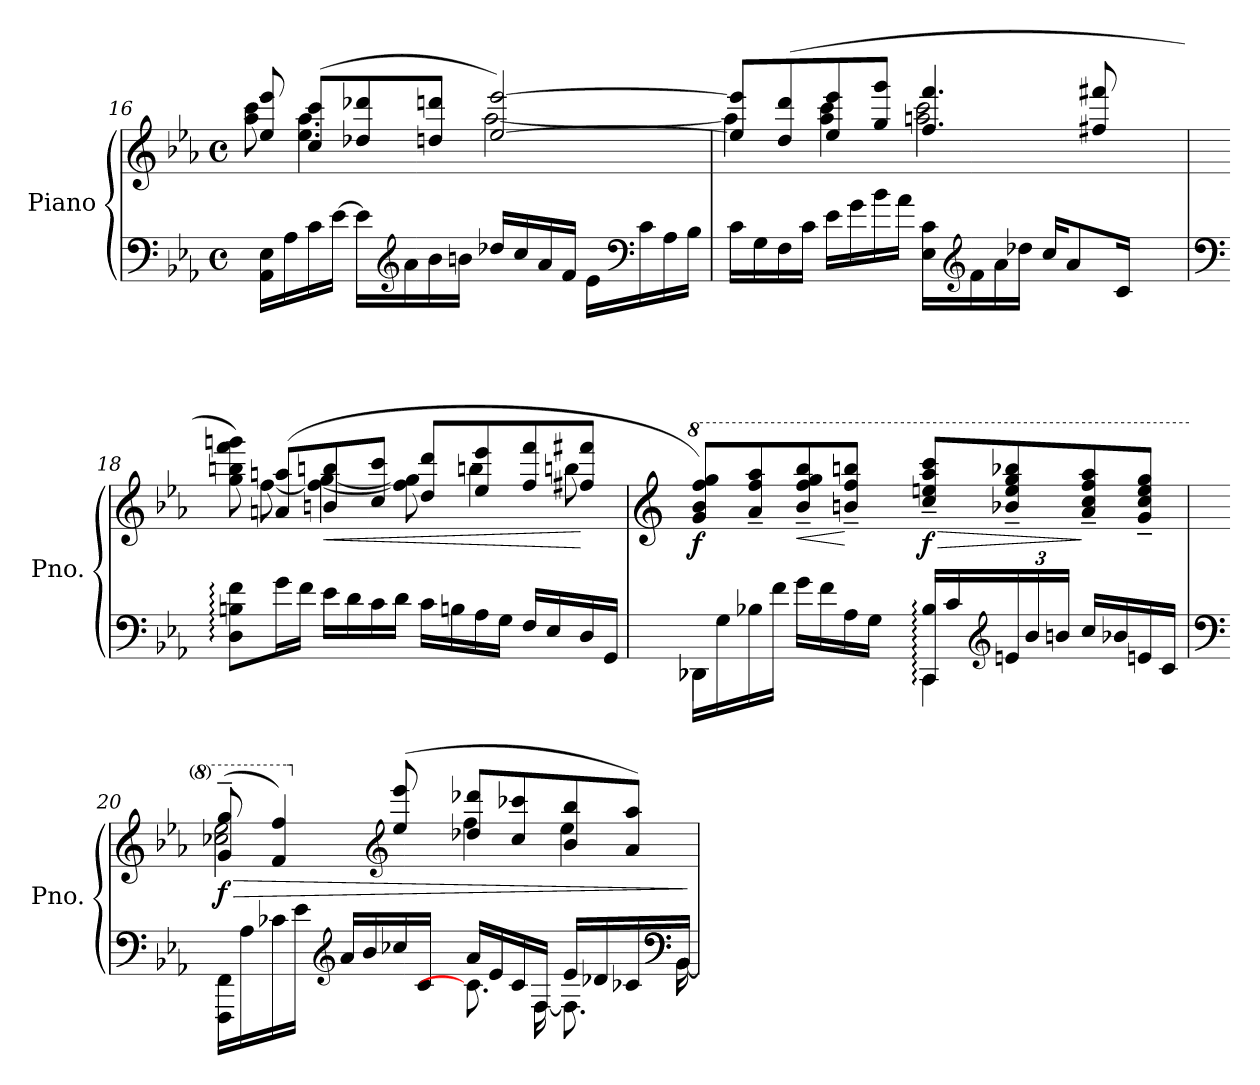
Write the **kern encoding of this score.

**kern	**kern	**dynam
*part1	*part1	*part1
*staff2	*staff1	*staff1/2
*I"Piano	*	*
*I'Pno.	*	*
*clefF4	*clefG2	*
*k[b-e-a-]	*k[b-e-a-]	*
*M4/4	*M4/4	*
*met(c)	*met(c)	*
=16	=16	=16
*	*^	*
16AA-\ 16E-\LL	8ee-/ 8eee-/	8aa-\ 8ccc\	.
16A-\	.	.	.
*	*MM72	*	*
16c\	(8cc/ 8ccc/L	4.ee-\ 4.aa-\	.
[16e-\JJ	.	.	.
16e-\LL]	8dd-X/ 8ddd-X/	.	.
*clefG2	*	*	*
16a-\	.	.	.
16b-\	8ddn/ 8dddn/J	.	.
16bn\JJ	.	.	.
16dd-X/LL	[2ee-/ [2eee-/)	[2aa-\	.
16cc/	.	.	.
16a-/	.	.	.
16f/JJ	.	.	.
16e-\LL	.	.	.
*clefF4	*	*	*
16c\	.	.	.
16A-\	.	.	.
16B-\JJ	.	.	.
!!LO:LB:g=z	!!
=17	=17	=17	=17
*^	*	*	*
16c\LL	2..ryy	8ee-/] 8eee-/]L	4aa-\]	.
16G\	.	.	.	.
16F\	.	(8dd/ 8ddd/	.	.
16c\JJ	.	.	.	.
16e-\LL	.	8ee-/ 8eee-/	4aa-\ 4ccc\	.
16g\	.	.	.	.
16b-\	.	8gg/ 8ggg/J	.	.
16a-\JJ	.	.	.	.
16E-\ 16c\LL	.	4.ff/ 4.fff/	2aan\ 2ccc\	.
*clefG2	*	*	*	*
16f\	.	.	.	.
16a-\	.	.	.	.
16dd-X\JJ	.	.	.	.
16cc/KL	.	.	.	.
8a-/	.	.	.	.
.	16.ryy	8ff#X/ 8fff#X/	.	.
16c/Jk	.	.	.	.
.	64D!LLLLyy	.	.	.
.	64Bn!JJJJyy	.	.	.
*v	*v	*	*	*
=18	=18	=18	=18
*clefF4	*	*	*
*	*MM72	*	*
8D\: 8Bn\: 8f\:L	8gg\ 8bbn\ 8fff\ 8gggn\)	8ryy	.
16g\L	(8an/ 8aan/L	[8ff\	.
16f\JJ	.	.	.
!	!	!	!LO:HP:b
16e-\LL	8bn/ 8bbn/	4ff\_ [4gg\	<
16d\	.	.	.
16c\	8cc/ 8ccc/J	.	.
16d\JJ	.	.	.
*	*MM70	*	*
16c\LL	8dd/ 8ddd/L	8ff\] 8gg\]	.
16Bn\	.	.	.
16A-\	8ee-/ 8eee-/	4bbn\	.
16G\JJ	.	.	.
*	*MM68	*	*
16F/LL	8ff/ 8fff/	.	.
16E-/	.	.	.
16D/	8ff#X/ 8fff#X/J	8bbn\	[
16GG/JJ	.	.	.
*	*v	*v	*
!!LO:LB:g=z
=19	=19	=19
*	*clefG2	*
*^	*	*
*	*^	*	*
*	*	*	*8va	*
*v	*v	*v	*	*
*	*MM66	*
*^	*	*
*	*^	*	*
!	!	!	!	!LO:DY:b
16DD-X/LL	4DD-\	4..rGGGGyy	8gg/ 8bb-/ 8fff/ 8ggg/L)	f
16G\	.	.	.	.
16B-X\	.	.	8aa-/~ 8fff/~ 8aaa-/~	.
16f\JJ	.	.	.	.
!	!	!	!	!LO:HP:b
16g\LL	4ryy	.	8bb-/~ 8fff/~ 8ggg/~ 8bbb-/~	<
16f\	.	.	.	.
16A-\	.	.	8bbn/~ 8fff/~ 8bbbn/~J	[
16G\JJ	.	32.rEEEEyy	.	.
.	.	64CC!yy	.	.
!	!	!	!	!LO:HP:b
!	!	!	!	!LO:DY:n=1:b
16CC/: 16B-/:LL	4CC\	2rEEEEyy	8ccc/~ 8eeen/~ 8aaa-/~ 8cccc/~L	> f
16c/	.	.	.	.
*clefG2	*	*	*	*
*Xbrackettup	*	*	*	*
24en/	.	.	8bb-X/~ 8eee/~ 8ggg/~ 8bbb-X/~	.
24b-/	.	.	.	.
24bn/JJ	.	.	.	.
16cc/LL	4ryy	.	8aa-/~ 8ccc/~ 8fff/~ 8aaa-/~	]
16b-X/	.	.	.	.
16en/	.	.	8gg/~ 8ccc/~ 8eee/~ 8ggg/~J	.
16c/JJ	.	.	.	.
*v	*v	*v	*	*
=20	=20	=20
*clefF4	*	*
*^	*	*
!	!	!	!LO:HP:b
*	*	*^	*
!	!	!	!	!LO:DY:n=1:b
16FFF/ 16FF/LL	4..ryy	(8gg/~ 8ggg/~	2ccc-X\ 2eee-\	> f
16A-\	.	.	.	.
16c-X\	.	4ff/ 4fff/)	.	.
16e-\JJ	.	.	.	.
*clefG2	*	*	*	*
16a-/LL	.	.	.	.
16b-/	.	.	.	.
*	*	*clefG2	*	*
*	*	*X8va	*	*
16cc-X/	.	(8ee-/ 8eee-/	.	.
16c-/JJ	[16c-X\yy	.	.	.
*	*	*MM68	*	*
16a-/LL	8.c-\]	8dd-X/ 8ddd-X/L	4ff\	.
16e-/	.	.	.	.
16c-/	.	8cc-/ 8ccc-X/	.	.
16F/JJ	[16F\	.	.	.
16e-/LL	8.F\]	8b-/ 8bb-/	4ee-\	.
16d-X/	.	.	.	.
16c-X/	.	8a-/ 8aa-/J)	.	.
*clefF4	*	*	*	*
16BB-/JJ	[16BB-\	.	.	.
*v	*v	*	*	*
*	*v	*v	*
.	.	]
=	=	=
*-	*-	*-
